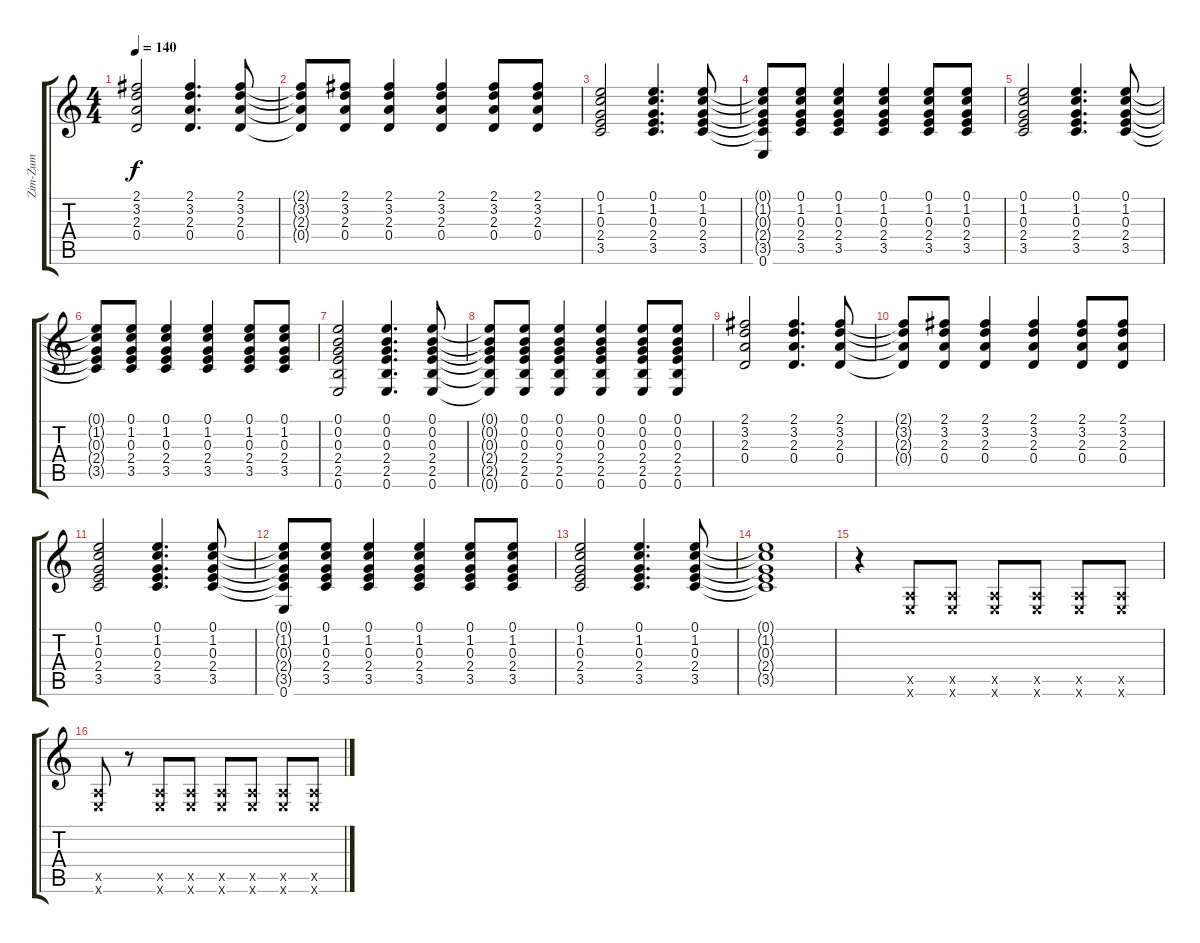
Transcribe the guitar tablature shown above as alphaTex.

\track ("Zim-Zum" "Zim-Zum") {instrument acousticguitarsteel}
\staff {score tabs}
\tuning (E4 B3 G3 D3 A2 E2) {hide}
\ts (4 4)
\tempo 140
\clef g2
\ks c
(2.1 3.2 2.3 0.4).2{dy f} (2.1 3.2 2.3 0.4).4{d} (2.1 3.2 2.3 0.4).8 |
(2.1{t} 3.2{t} 2.3{t} 0.4{t}).8 (2.1 3.2 2.3 0.4).8 (2.1 3.2 2.3 0.4).4 (2.1 3.2 2.3 0.4).4 (2.1 3.2 2.3 0.4).8 (2.1 3.2 2.3 0.4).8 |
(0.1 1.2 0.3 2.4 3.5).2 (0.1 1.2 0.3 2.4 3.5).4{d} (0.1 1.2 0.3 2.4 3.5).8 |
(0.1{t} 1.2{t} 0.3{t} 2.4{t} 3.5{t} 0.6).8 (0.1 1.2 0.3 2.4 3.5).8 (0.1 1.2 0.3 2.4 3.5).4 (0.1 1.2 0.3 2.4 3.5).4 (0.1 1.2 0.3 2.4 3.5).8 (0.1 1.2 0.3 2.4 3.5).8 |
(0.1 1.2 0.3 2.4 3.5).2 (0.1 1.2 0.3 2.4 3.5).4{d} (0.1 1.2 0.3 2.4 3.5).8 |
(0.1{t} 1.2{t} 0.3{t} 2.4{t} 3.5{t}).8 (0.1 1.2 0.3 2.4 3.5).8 (0.1 1.2 0.3 2.4 3.5).4 (0.1 1.2 0.3 2.4 3.5).4 (0.1 1.2 0.3 2.4 3.5).8 (0.1 1.2 0.3 2.4 3.5).8 |
(0.1 0.2 0.3 2.4 2.5 0.6).2 (0.1 0.2 0.3 2.4 2.5 0.6).4{d} (0.1 0.2 0.3 2.4 2.5 0.6).8 |
(0.1{t} 0.2{t} 0.3{t} 2.4{t} 2.5{t} 0.6{t}).8 (0.1 0.2 0.3 2.4 2.5 0.6).8 (0.1 0.2 0.3 2.4 2.5 0.6).4 (0.1 0.2 0.3 2.4 2.5 0.6).4 (0.1 0.2 0.3 2.4 2.5 0.6).8 (0.1 0.2 0.3 2.4 2.5 0.6).8 |
(2.1 3.2 2.3 0.4).2 (2.1 3.2 2.3 0.4).4{d} (2.1 3.2 2.3 0.4).8 |
(2.1{t} 3.2{t} 2.3{t} 0.4{t}).8 (2.1 3.2 2.3 0.4).8 (2.1 3.2 2.3 0.4).4 (2.1 3.2 2.3 0.4).4 (2.1 3.2 2.3 0.4).8 (2.1 3.2 2.3 0.4).8 |
(0.1 1.2 0.3 2.4 3.5).2 (0.1 1.2 0.3 2.4 3.5).4{d} (0.1 1.2 0.3 2.4 3.5).8 |
(0.1{t} 1.2{t} 0.3{t} 2.4{t} 3.5{t} 0.6).8 (0.1 1.2 0.3 2.4 3.5).8 (0.1 1.2 0.3 2.4 3.5).4 (0.1 1.2 0.3 2.4 3.5).4 (0.1 1.2 0.3 2.4 3.5).8 (0.1 1.2 0.3 2.4 3.5).8 |
(0.1 1.2 0.3 2.4 3.5).2 (0.1 1.2 0.3 2.4 3.5).4{d} (0.1 1.2 0.3 2.4 3.5).8{volume 1} |
(0.1{t} 1.2{t} 0.3{t} 2.4{t} 3.5{t}).1 |
r.4{volume 16} (0.5{x} 0.6{x}).8 (0.5{x} 0.6{x}).8 (0.5{x} 0.6{x}).8 (0.5{x} 0.6{x}).8 (0.5{x} 0.6{x}).8 (0.5{x} 0.6{x}).8 |
(0.5{x} 0.6{x}).8 r.8 (0.5{x} 0.6{x}).8 (0.5{x} 0.6{x}).8 (0.5{x} 0.6{x}).8 (0.5{x} 0.6{x}).8 (0.5{x} 0.6{x}).8 (0.5{x} 0.6{x}).8
